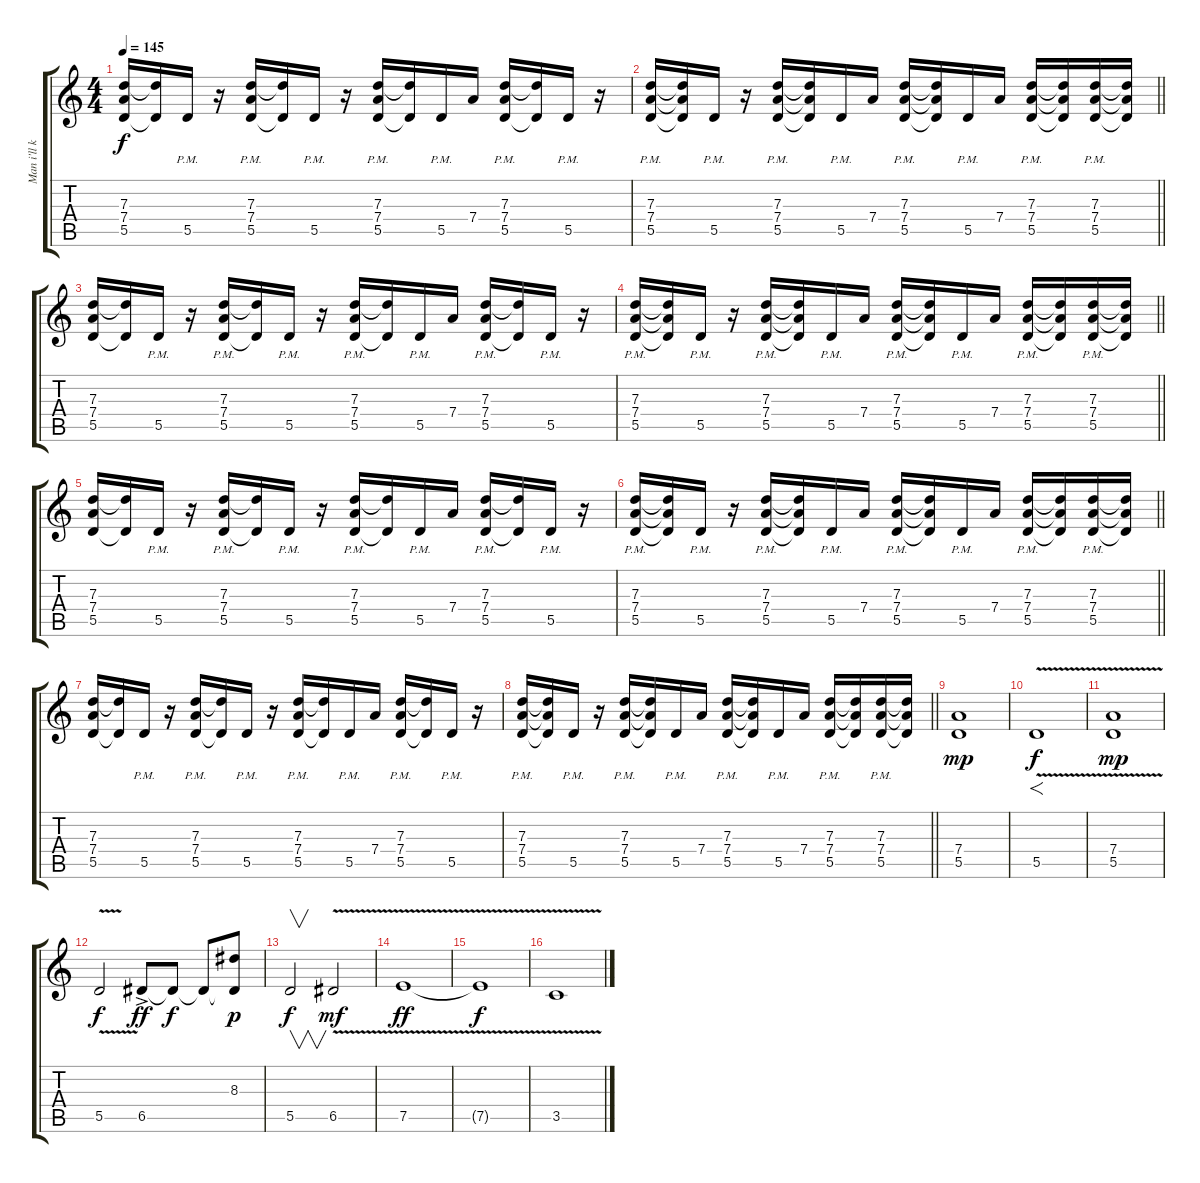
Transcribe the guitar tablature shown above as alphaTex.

\track ("Man i'll kiiiiill you!" "Man i'll k") {instrument distortionguitar}
\staff {score tabs}
\tuning (E4 B3 G3 D3 A2 E2) {hide}
\ts (4 4)
\tempo 145
\clef g2
\ks c
(7.3 7.4 5.5).16{dy f} (7.3{t} 5.5{t}).16 5.5{pm}.16 r.16 (7.3 7.4 5.5{pm}).16 (7.3{t} 5.5{t}).16 5.5{pm}.16 r.16 (7.3 7.4 5.5{pm}).16 (7.3{t} 5.5{t}).16 5.5{pm}.16 7.4.16 (7.3 7.4 5.5{pm}).16 (7.3{t} 5.5{t}).16 5.5{pm}.16 r.16 |
\barLineRight lightlight
(7.3 7.4 5.5{pm}).16 (7.3{t} 7.4{t} 5.5{t}).16 5.5{pm}.16 r.16 (7.3 7.4 5.5{pm}).16 (7.3{t} 7.4{t} 5.5{t}).16 5.5{pm}.16 7.4.16 (7.3 7.4 5.5{pm}).16 (7.3{t} 7.4{t} 5.5{t}).16 5.5{pm}.16 7.4.16 (7.3 7.4 5.5{pm}).16 (7.3{t} 7.4{t} 5.5{t}).16 (7.3 7.4 5.5{pm}).16 (7.3{t} 7.4{t} 5.5{t}).16 |
(7.3 7.4 5.5).16 (7.3{t} 5.5{t}).16 5.5{pm}.16 r.16 (7.3 7.4 5.5{pm}).16 (7.3{t} 5.5{t}).16 5.5{pm}.16 r.16 (7.3 7.4 5.5{pm}).16 (7.3{t} 5.5{t}).16 5.5{pm}.16 7.4.16 (7.3 7.4 5.5{pm}).16 (7.3{t} 5.5{t}).16 5.5{pm}.16 r.16 |
\barLineRight lightlight
(7.3 7.4 5.5{pm}).16 (7.3{t} 7.4{t} 5.5{t}).16 5.5{pm}.16 r.16 (7.3 7.4 5.5{pm}).16 (7.3{t} 7.4{t} 5.5{t}).16 5.5{pm}.16 7.4.16 (7.3 7.4 5.5{pm}).16 (7.3{t} 7.4{t} 5.5{t}).16 5.5{pm}.16 7.4.16 (7.3 7.4 5.5{pm}).16 (7.3{t} 7.4{t} 5.5{t}).16 (7.3 7.4 5.5{pm}).16 (7.3{t} 7.4{t} 5.5{t}).16 |
(7.3 7.4 5.5).16 (7.3{t} 5.5{t}).16 5.5{pm}.16 r.16 (7.3 7.4 5.5{pm}).16 (7.3{t} 5.5{t}).16 5.5{pm}.16 r.16 (7.3 7.4 5.5{pm}).16 (7.3{t} 5.5{t}).16 5.5{pm}.16 7.4.16 (7.3 7.4 5.5{pm}).16 (7.3{t} 5.5{t}).16 5.5{pm}.16 r.16 |
\barLineRight lightlight
(7.3 7.4 5.5{pm}).16 (7.3{t} 7.4{t} 5.5{t}).16 5.5{pm}.16 r.16 (7.3 7.4 5.5{pm}).16 (7.3{t} 7.4{t} 5.5{t}).16 5.5{pm}.16 7.4.16 (7.3 7.4 5.5{pm}).16 (7.3{t} 7.4{t} 5.5{t}).16 5.5{pm}.16 7.4.16 (7.3 7.4 5.5{pm}).16 (7.3{t} 7.4{t} 5.5{t}).16 (7.3 7.4 5.5{pm}).16 (7.3{t} 7.4{t} 5.5{t}).16 |
(7.3 7.4 5.5).16 (7.3{t} 5.5{t}).16 5.5{pm}.16 r.16 (7.3 7.4 5.5{pm}).16 (7.3{t} 5.5{t}).16 5.5{pm}.16 r.16 (7.3 7.4 5.5{pm}).16 (7.3{t} 5.5{t}).16 5.5{pm}.16 7.4.16 (7.3 7.4 5.5{pm}).16 (7.3{t} 5.5{t}).16 5.5{pm}.16 r.16 |
\barLineRight lightlight
(7.3 7.4 5.5{pm}).16 (7.3{t} 7.4{t} 5.5{t}).16 5.5{pm}.16 r.16 (7.3 7.4 5.5{pm}).16 (7.3{t} 7.4{t} 5.5{t}).16 5.5{pm}.16 7.4.16 (7.3 7.4 5.5{pm}).16 (7.3{t} 7.4{t} 5.5{t}).16 5.5{pm}.16 7.4.16 (7.3 7.4 5.5{pm}).16 (7.3{t} 7.4{t} 5.5{t}).16 (7.3 7.4 5.5{pm}).16 (7.3{t} 7.4{t} 5.5{t}).16 |
(7.4 5.5).1{dy mp} |
5.5{v}.1{f dy f} |
(7.4 5.5{v}).1{dy mp} |
5.5{v}.2{dy f} 6.5{ac}.8{dy ff} 6.5{t}.8{dy f} 6.5{t}.8 (8.3 6.5{t}).8{dy p} |
5.5.2{v dy f} 6.5{v}.2{dy mf} |
7.5{v}.1{dy ff} |
7.5{t}.1{dy f} |
3.5{v}.1
